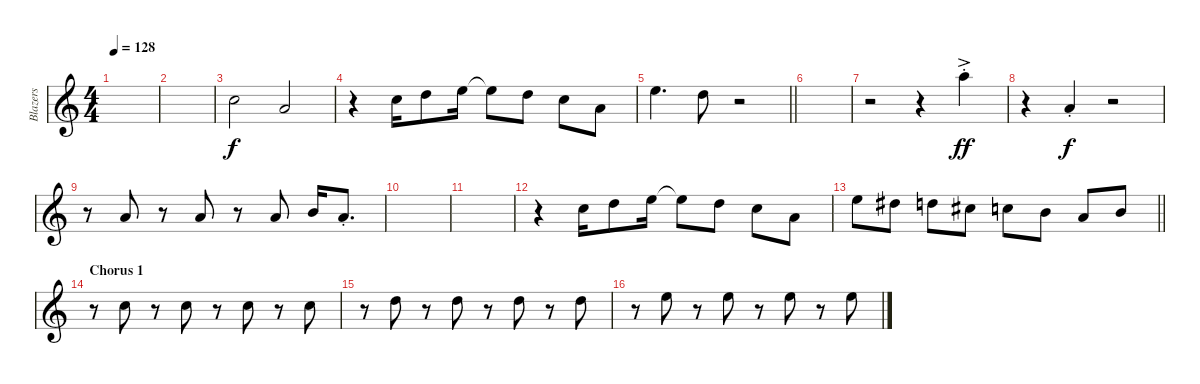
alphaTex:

\track ("Blazers" "Blazers") {instrument overdrivenguitar}
\staff {score}
\tuning (E4 B3 G3 D3 A2 E2) {hide}
\ts (4 4)
\tempo 128
\clef g2
\ks c
|
|
1.2.2 2.3.2 |
r.4 1.2.16 3.2.8 0.1.16 0.1{t}.8 3.2.8 1.2.8 2.3.8 |
\barLineRight lightlight
0.1.4{d} 3.2.8 r.2 |
|
r.2 r.4 5.1{ac st}.4{dy ff} |
r.4 2.3{st}.4{dy f} r.2 |
r.8 2.3.8 r.8 2.3.8 r.8 2.3.8 0.2.16 2.3{st}.8{d} |
|
|
r.4 1.2.16 3.2.8 0.1.16 0.1{t}.8 3.2.8 1.2.8 2.3.8 |
\barLineRight lightlight
0.1.8 4.2.8 3.2.8 2.2.8 1.2.8 0.2.8 2.3.8 0.2.8 |
\section ("" "Chorus 1")
r.8 1.2.8 r.8 1.2.8 r.8 1.2.8 r.8 1.2.8 |
r.8 3.2.8 r.8 3.2.8 r.8 3.2.8 r.8 3.2.8 |
r.8 0.1.8 r.8 0.1.8 r.8 0.1.8 r.8 0.1.8
